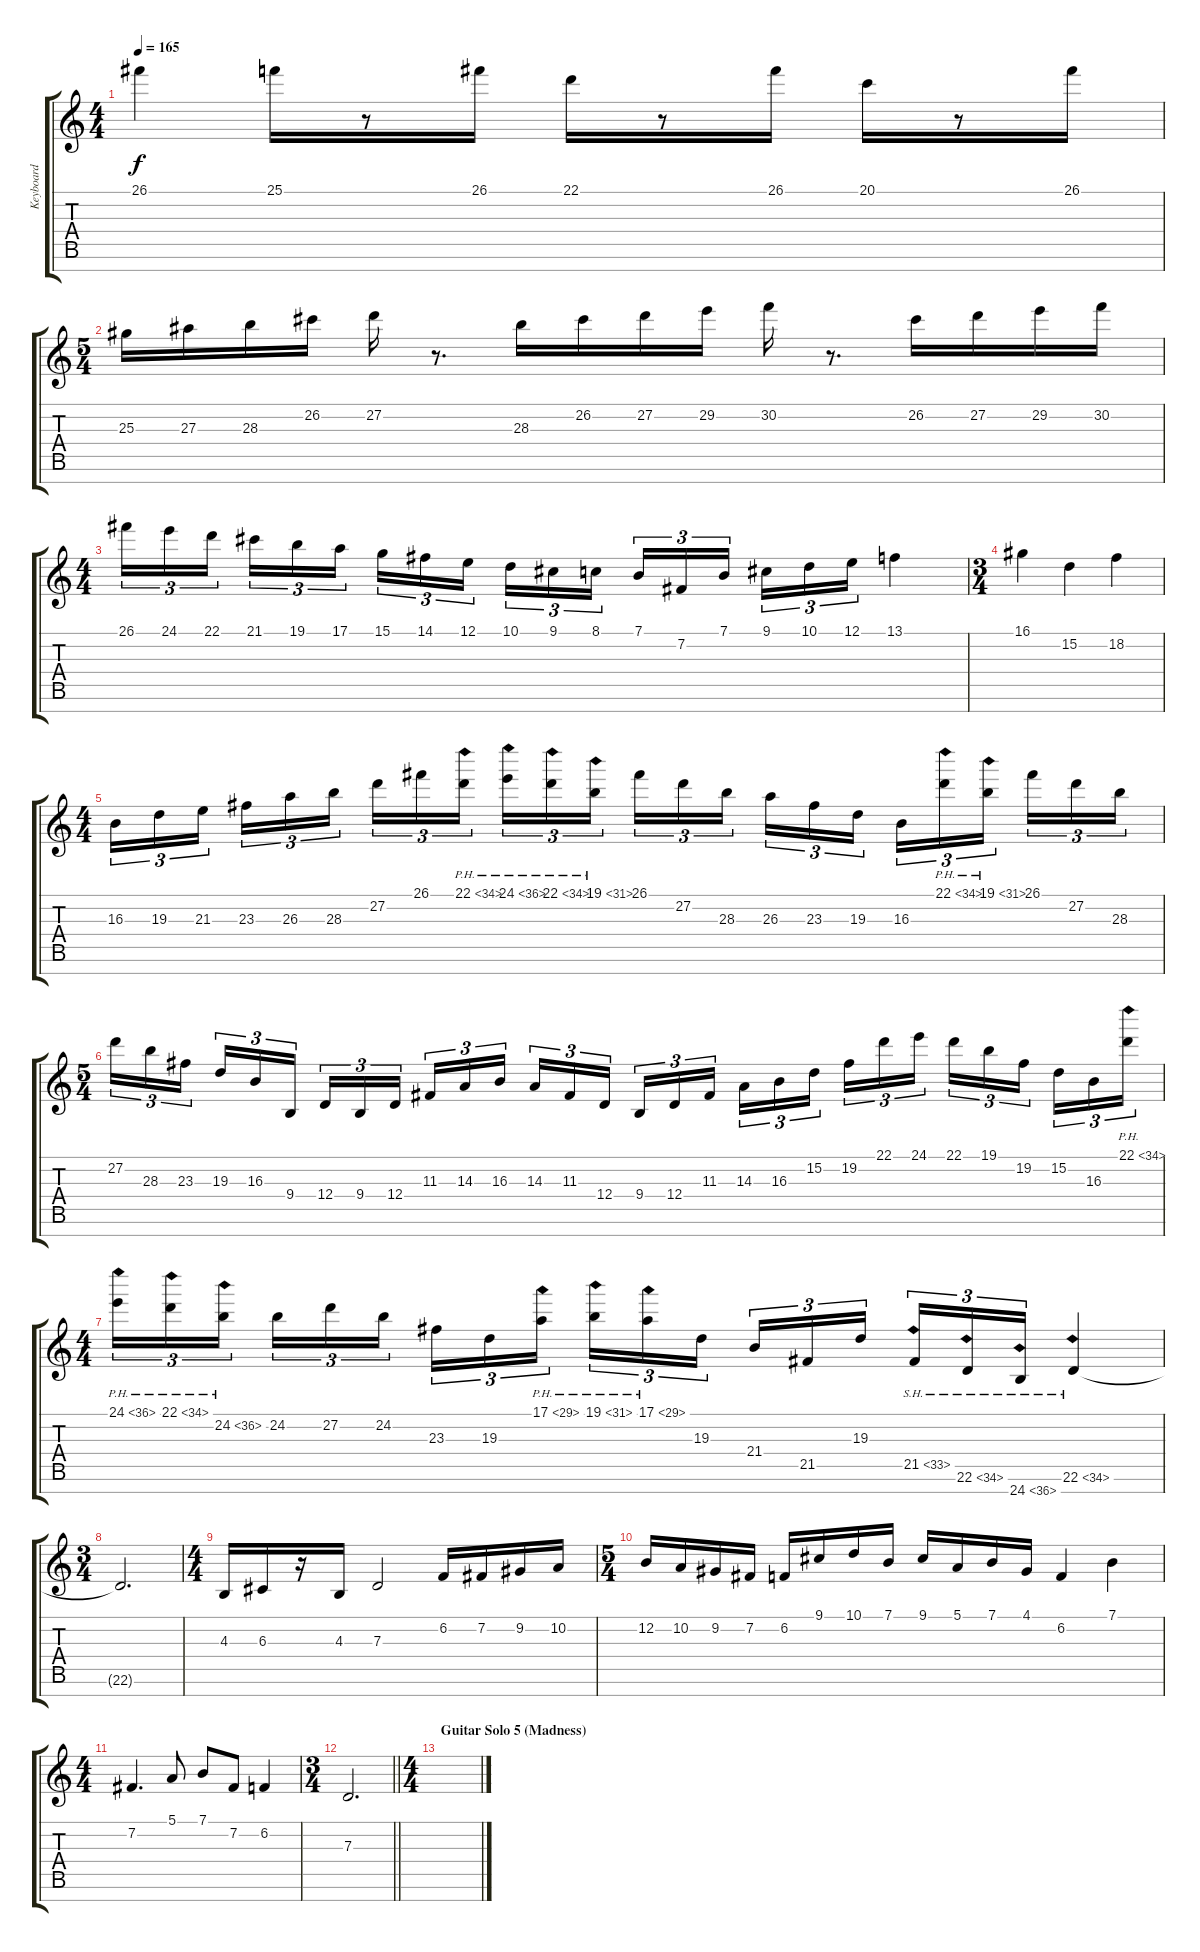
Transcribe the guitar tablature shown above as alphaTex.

\track ("Keyboard" "Keyboard") {instrument stringensemble1}
\staff {score tabs}
\tuning (E4 B3 G3 D3 A2 E2 B1) {hide}
\ts (4 4)
\tempo 165
\clef g2
\ks c
26.1.4{dy f} 25.1.16 r.8 26.1.16 22.1.16 r.8 26.1.16 20.1.16 r.8 26.1.16 |
\ts (5 4)
25.3.16 27.3.16 28.3.16 26.2.16 27.2.16 r.8{d} 28.3.16 26.2.16 27.2.16 29.2.16 30.2.16 r.8{d} 26.2.16 27.2.16 29.2.16 30.2.16 |
\ts (4 4)
26.1.16{tu (3 2)} 24.1.16{tu (3 2)} 22.1.16{tu (3 2) beam splitsecondary} 21.1.16{tu (3 2)} 19.1.16{tu (3 2)} 17.1.16{tu (3 2)} 15.1.16{tu (3 2)} 14.1.16{tu (3 2)} 12.1.16{tu (3 2) beam splitsecondary} 10.1.16{tu (3 2)} 9.1.16{tu (3 2)} 8.1.16{tu (3 2)} 7.1.16{tu (3 2)} 7.2.16{tu (3 2)} 7.1.16{tu (3 2) beam splitsecondary} 9.1.16{tu (3 2)} 10.1.16{tu (3 2)} 12.1.16{tu (3 2)} 13.1.4 |
\ts (3 4)
16.1.4 15.2.4 18.2.4 |
\ts (4 4)
16.3.16{tu (3 2)} 19.3.16{tu (3 2)} 21.3.16{tu (3 2) beam splitsecondary} 23.3.16{tu (3 2)} 26.3.16{tu (3 2)} 28.3.16{tu (3 2)} 27.2.16{tu (3 2)} 26.1.16{tu (3 2)} 22.1{ph 12}.16{tu (3 2) beam splitsecondary} 24.1{ph 12}.16{tu (3 2)} 22.1{ph 12}.16{tu (3 2)} 19.1{ph 12}.16{tu (3 2)} 26.1.16{tu (3 2)} 27.2.16{tu (3 2)} 28.3.16{tu (3 2) beam splitsecondary} 26.3.16{tu (3 2)} 23.3.16{tu (3 2)} 19.3.16{tu (3 2)} 16.3.16{tu (3 2)} 22.1{ph 12}.16{tu (3 2)} 19.1{ph 12}.16{tu (3 2) beam splitsecondary} 26.1.16{tu (3 2)} 27.2.16{tu (3 2)} 28.3.16{tu (3 2)} |
\ts (5 4)
27.2.16{tu (3 2)} 28.3.16{tu (3 2)} 23.3.16{tu (3 2) beam splitsecondary} 19.3.16{tu (3 2)} 16.3.16{tu (3 2)} 9.4.16{tu (3 2)} 12.4.16{tu (3 2)} 9.4.16{tu (3 2)} 12.4.16{tu (3 2) beam splitsecondary} 11.3.16{tu (3 2)} 14.3.16{tu (3 2)} 16.3.16{tu (3 2)} 14.3.16{tu (3 2)} 11.3.16{tu (3 2)} 12.4.16{tu (3 2) beam splitsecondary} 9.4.16{tu (3 2)} 12.4.16{tu (3 2)} 11.3.16{tu (3 2)} 14.3.16{tu (3 2)} 16.3.16{tu (3 2)} 15.2.16{tu (3 2) beam splitsecondary} 19.2.16{tu (3 2)} 22.1.16{tu (3 2)} 24.1.16{tu (3 2)} 22.1.16{tu (3 2)} 19.1.16{tu (3 2)} 19.2.16{tu (3 2) beam splitsecondary} 15.2.16{tu (3 2)} 16.3.16{tu (3 2)} 22.1{ph 12}.16{tu (3 2)} |
\ts (4 4)
24.1{ph 12}.16{tu (3 2)} 22.1{ph 12}.16{tu (3 2)} 24.2{ph 12}.16{tu (3 2) beam splitsecondary} 24.2.16{tu (3 2)} 27.2.16{tu (3 2)} 24.2.16{tu (3 2)} 23.3.16{tu (3 2)} 19.3.16{tu (3 2)} 17.1{ph 12}.16{tu (3 2) beam splitsecondary} 19.1{ph 12}.16{tu (3 2)} 17.1{ph 12}.16{tu (3 2)} 19.3.16{tu (3 2)} 21.4.16{tu (3 2)} 21.5.16{tu (3 2)} 19.3.16{tu (3 2) beam splitsecondary} 21.5{sh 12}.16{tu (3 2)} 22.6{sh 12}.16{tu (3 2)} 24.7{sh 12}.16{tu (3 2)} 22.6{sh 12}.4 |
\ts (3 4)
22.6{t}.2{d} |
\ts (4 4)
4.3.16 6.3.16 r.16 4.3.16 7.3.2 6.2.16 7.2.16 9.2.16 10.2.16 |
\ts (5 4)
12.2.16 10.2.16 9.2.16 7.2.16 6.2.16 9.1.16 10.1.16 7.1.16 9.1.16 5.1.16 7.1.16 4.1.16 6.2.4 7.1.4 |
\ts (4 4)
7.2.4{d} 5.1.8 7.1.8 7.2.8 6.2.4 |
\ts (3 4)
\barLineRight lightlight
7.3.2{d} |
\ts (4 4)
\section ("" "Guitar Solo 5 (Madness)")
